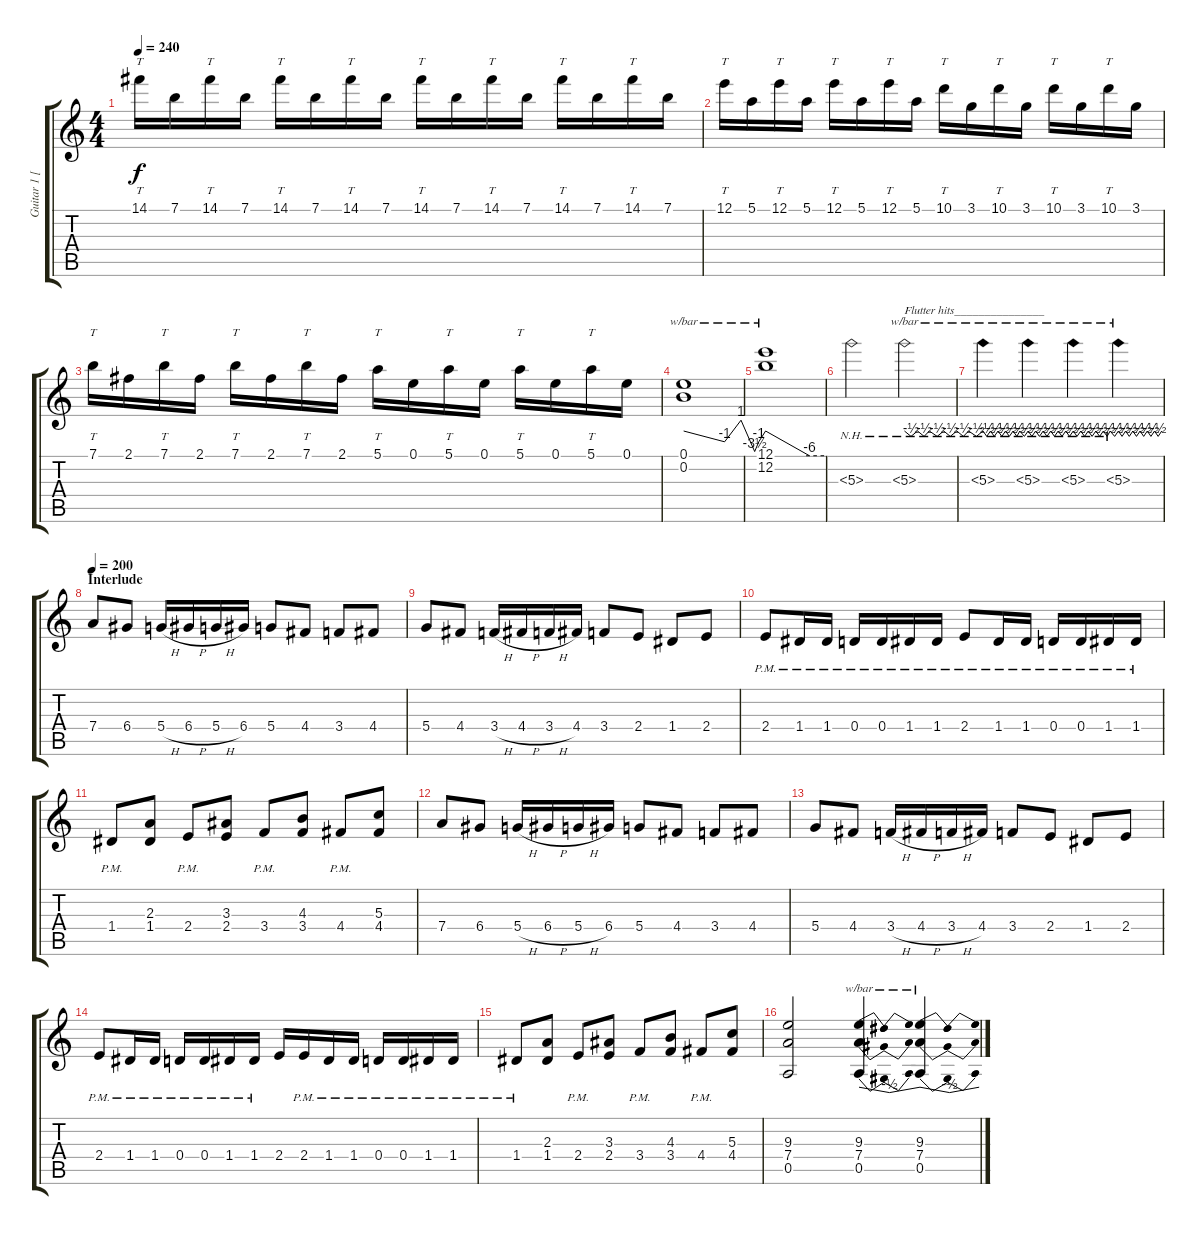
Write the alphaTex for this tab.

\track ("Guitar 1 [Josh Christian]" "Guitar 1 [") {instrument overdrivenguitar}
\staff {score tabs}
\tuning (E4 B3 G3 D3 A2 E2) {hide}
\ts (4 4)
\tempo 240
\clef g2
\ks c
14.1.16{tt dy f} 7.1.16 14.1.16{tt} 7.1.16 14.1.16{tt} 7.1.16 14.1.16{tt} 7.1.16 14.1.16{tt} 7.1.16 14.1.16{tt} 7.1.16 14.1.16{tt} 7.1.16 14.1.16{tt} 7.1.16 |
12.1.16{tt} 5.1.16 12.1.16{tt} 5.1.16 12.1.16{tt} 5.1.16 12.1.16{tt} 5.1.16 10.1.16{tt} 3.1.16 10.1.16{tt} 3.1.16 10.1.16{tt} 3.1.16 10.1.16{tt} 3.1.16 |
7.1.16{tt} 2.1.16 7.1.16{tt} 2.1.16 7.1.16{tt} 2.1.16 7.1.16{tt} 2.1.16 5.1.16{tt} 0.1.16 5.1.16{tt} 0.1.16 5.1.16{tt} 0.1.16 5.1.16{tt} 0.1.16 |
(0.1 0.2).1{tbe (custom default 0 0 30 -4 42 4 52 -14 55 -4 60 0)} |
(12.1 12.2).1{tbe (custom default 0 0 45 -24 60 -24)} |
5.3{nh}.2 5.3{nh}.2{tbe (custom default 0 0 5 -2 10 0 15 -2 19 0 25 -2 30 0 35 -2 40 0 45 -2 49 0 55 -2 60 0) txt "Flutter hits_______________"} |
5.3{nh}.4{tbe (custom default 0 0 5 -2 10 0 15 -2 20 0 25 -2 30 0 35 -2 40 0 45 -2 49 0 55 -2 60 0)} 5.3{nh}.4{tbe (custom default 0 0 5 -2 10 0 15 -2 20 0 25 -2 30 0 35 -2 40 0 45 -2 50 0 55 -2 60 0)} 5.3{nh}.4{tbe (custom default 0 0 5 -2 10 0 15 -2 20 0 25 -2 30 0 35 -2 40 0 45 -2 49 0 55 -2 60 0)} 5.3{nh}.4{tbe (custom default 0 0 5 -2 10 0 15 -2 20 0 25 -2 30 0 35 -2 40 0 45 -2 50 0 55 -2 60 0)} |
\section ("" "Interlude")
\tempo 200
7.4.8 6.4.8 5.4{h}.16 6.4{h}.16 5.4{h}.16 6.4.16 5.4.8 4.4.8 3.4.8 4.4.8 |
5.4.8 4.4.8 3.4{h}.16 4.4{h}.16 3.4{h}.16 4.4.16 3.4.8 2.4.8 1.4.8 2.4.8 |
2.4{pm}.8 1.4{pm}.16 1.4{pm}.16 0.4{pm}.16 0.4{pm}.16 1.4{pm}.16 1.4{pm}.16 2.4{pm}.8 1.4{pm}.16 1.4{pm}.16 0.4{pm}.16 0.4{pm}.16 1.4{pm}.16 1.4{pm}.16 |
1.4{pm}.8 (2.3 1.4).8 2.4{pm}.8 (3.3 2.4).8 3.4{pm}.8 (4.3 3.4).8 4.4{pm}.8 (5.3 4.4).8 |
7.4.8 6.4.8 5.4{h}.16 6.4{h}.16 5.4{h}.16 6.4.16 5.4.8 4.4.8 3.4.8 4.4.8 |
5.4.8 4.4.8 3.4{h}.16 4.4{h}.16 3.4{h}.16 4.4.16 3.4.8 2.4.8 1.4.8 2.4.8 |
2.4{pm}.8 1.4{pm}.16 1.4{pm}.16 0.4{pm}.16 0.4{pm}.16 1.4{pm}.16 1.4{pm}.16 2.4.16 2.4{pm}.16 1.4{pm}.16 1.4{pm}.16 0.4{pm}.16 0.4{pm}.16 1.4{pm}.16 1.4{pm}.16 |
1.4{pm}.8 (2.3 1.4).8 2.4{pm}.8 (3.3 2.4).8 3.4{pm}.8 (4.3 3.4).8 4.4{pm}.8 (5.3 4.4).8 |
(9.3 7.4 0.5).2 (9.3 7.4 0.5).4{tbe (dip default 0 0 30 -2 60 0)} (9.3 7.4 0.5).4{tbe (dip default 0 0 30 -2 60 0)}
